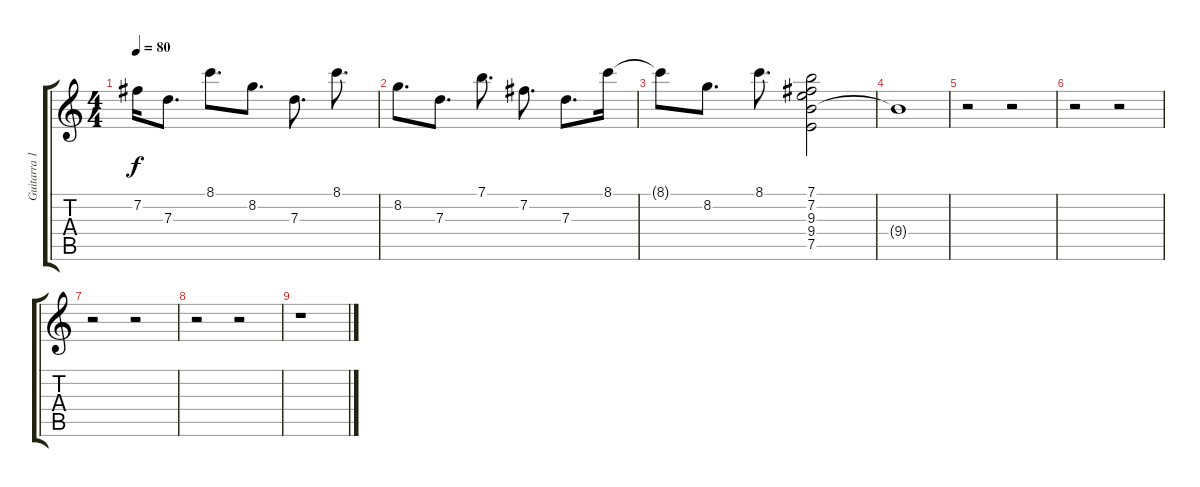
\track ("Guitarra 1" "Guitarra 1") {instrument acousticguitarsteel}
\staff {score tabs}
\tuning (E4 B3 G3 D3 A2 E2) {hide}
\ts (4 4)
\tempo 80
\clef g2
\ks c
7.2{t}.16{dy f} 7.3.8{d} 8.1.8{d} 8.2.8{d} 7.3.8{d} 8.1.8{d} |
8.2.8{d} 7.3.8{d} 7.1.8{d} 7.2.8{d} 7.3.8{d} 8.1.16 |
8.1{t}.8 8.2.8{d} 8.1.8{d} (7.1 7.2 9.3 9.4 7.5).2 |
9.4{t}.1 |
r.2 r.2 |
r.2 r.2 |
r.2 r.2 |
r.2 r.2 |
r.1
